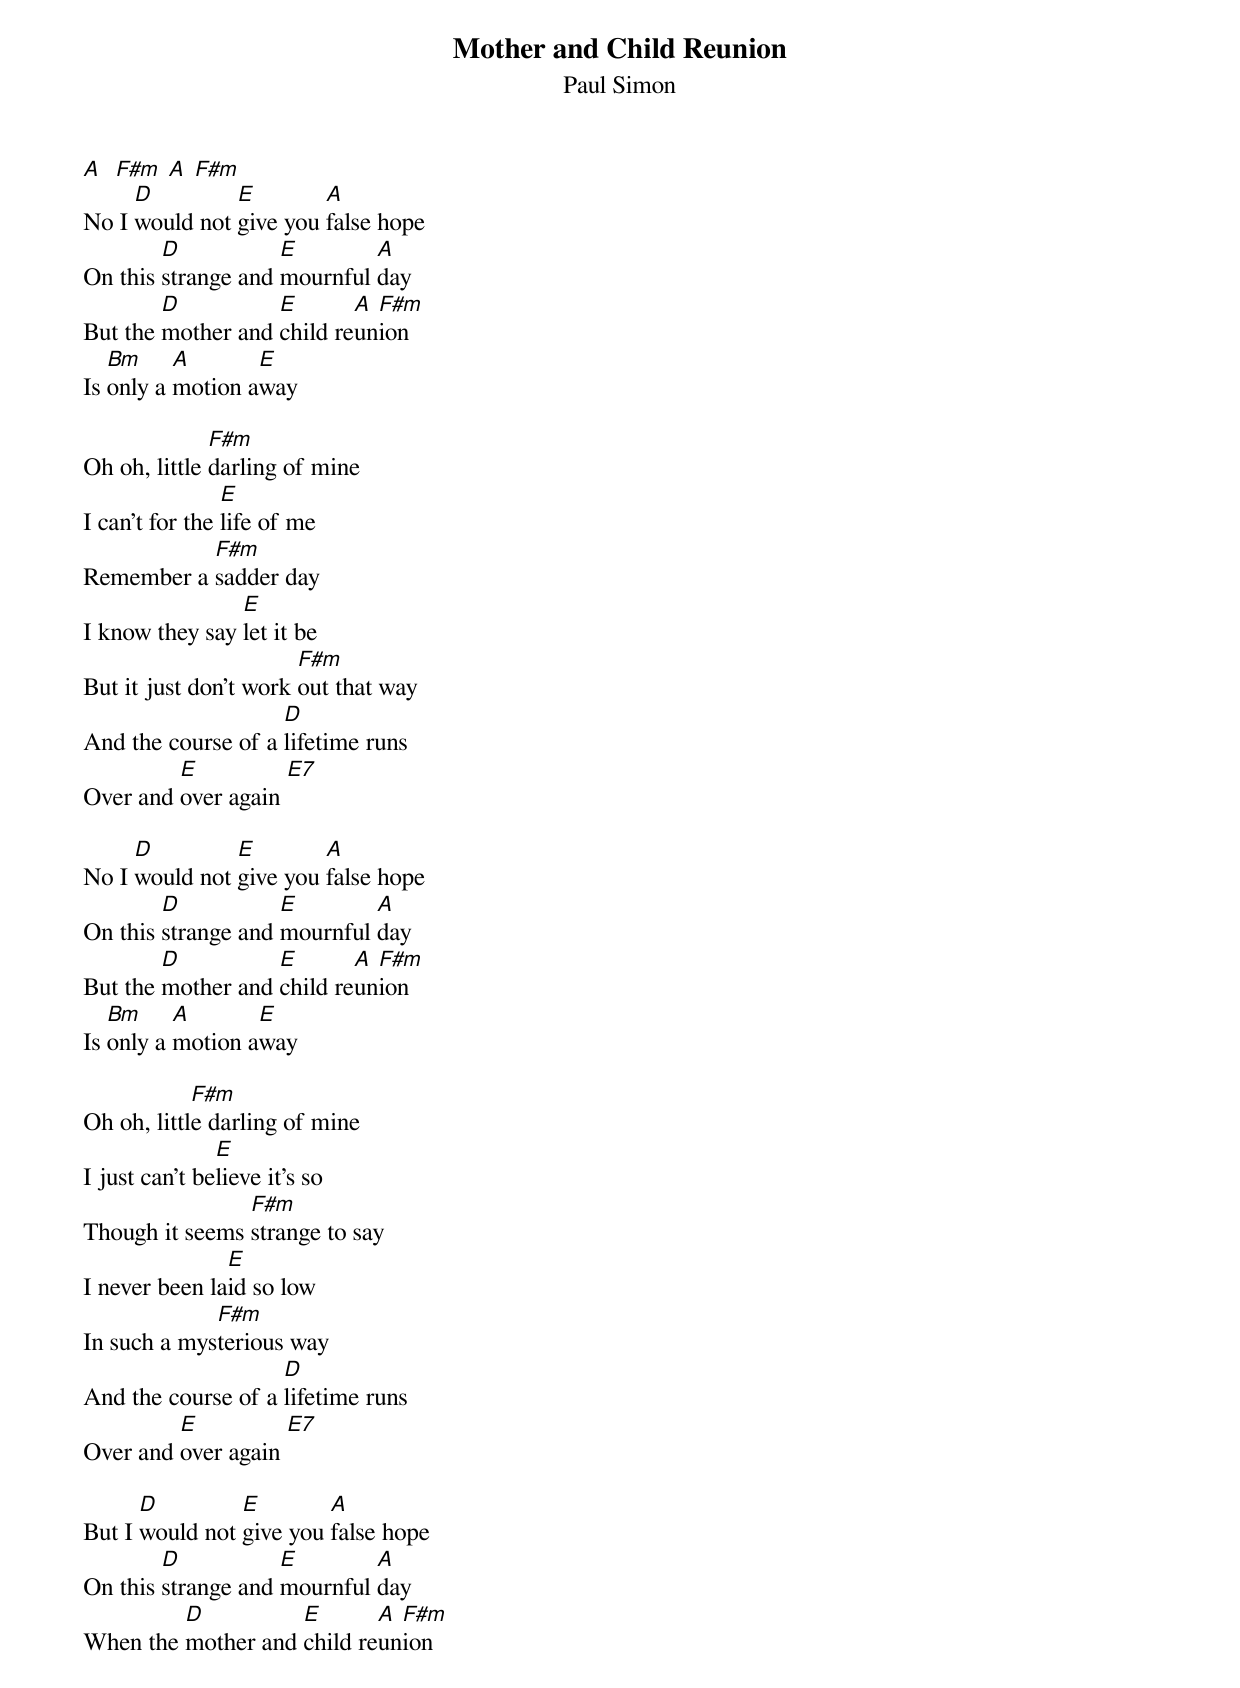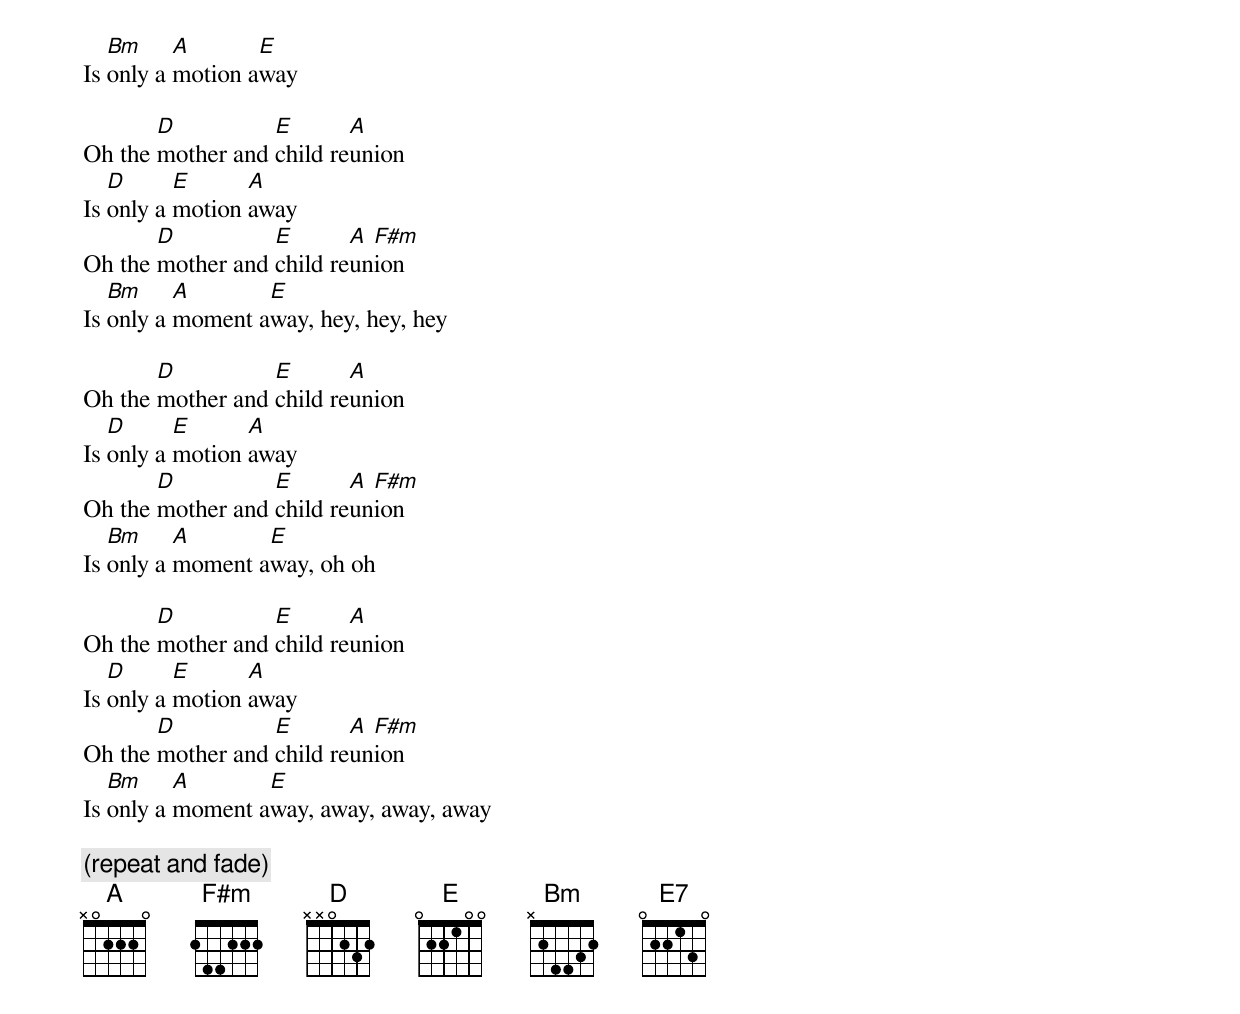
{title: Mother and Child Reunion}
{subtitle: Paul Simon}


[A]  [F#m] [A] [F#m]
No I [D]would not [E]give you [A]false hope
On this [D]strange and [E]mournful [A]day
But the [D]mother and [E]child re[A]un[F#m]ion
Is [Bm]only a [A]motion a[E]way

Oh oh, little [F#m]darling of mine
I can't for the [E]life of me
Remember a [F#m]sadder day
I know they say [E]let it be
But it just don't work [F#m]out that way
And the course of a [D]lifetime runs
Over and [E]over again [E7]

No I [D]would not [E]give you [A]false hope
On this [D]strange and [E]mournful [A]day
But the [D]mother and [E]child re[A]un[F#m]ion
Is [Bm]only a [A]motion a[E]way

Oh oh, littl[F#m]e darling of mine
I just can't be[E]lieve it’s so
Though it seems [F#m]strange to say
I never been la[E]id so low
In such a mys[F#m]terious way
And the course of a [D]lifetime runs
Over and [E]over again [E7]

But I [D]would not [E]give you [A]false hope
On this [D]strange and [E]mournful [A]day
When the [D]mother and [E]child re[A]un[F#m]ion
Is [Bm]only a [A]motion a[E]way

Oh the [D]mother and [E]child re[A]union
Is [D]only a [E]motion [A]away
Oh the [D]mother and [E]child re[A]un[F#m]ion
Is [Bm]only a [A]moment a[E]way, hey, hey, hey

Oh the [D]mother and [E]child re[A]union
Is [D]only a [E]motion [A]away
Oh the [D]mother and [E]child re[A]un[F#m]ion
Is [Bm]only a [A]moment a[E]way, oh oh

Oh the [D]mother and [E]child re[A]union
Is [D]only a [E]motion [A]away
Oh the [D]mother and [E]child re[A]un[F#m]ion
Is [Bm]only a [A]moment a[E]way, away, away, away

{c:(repeat and fade)}
